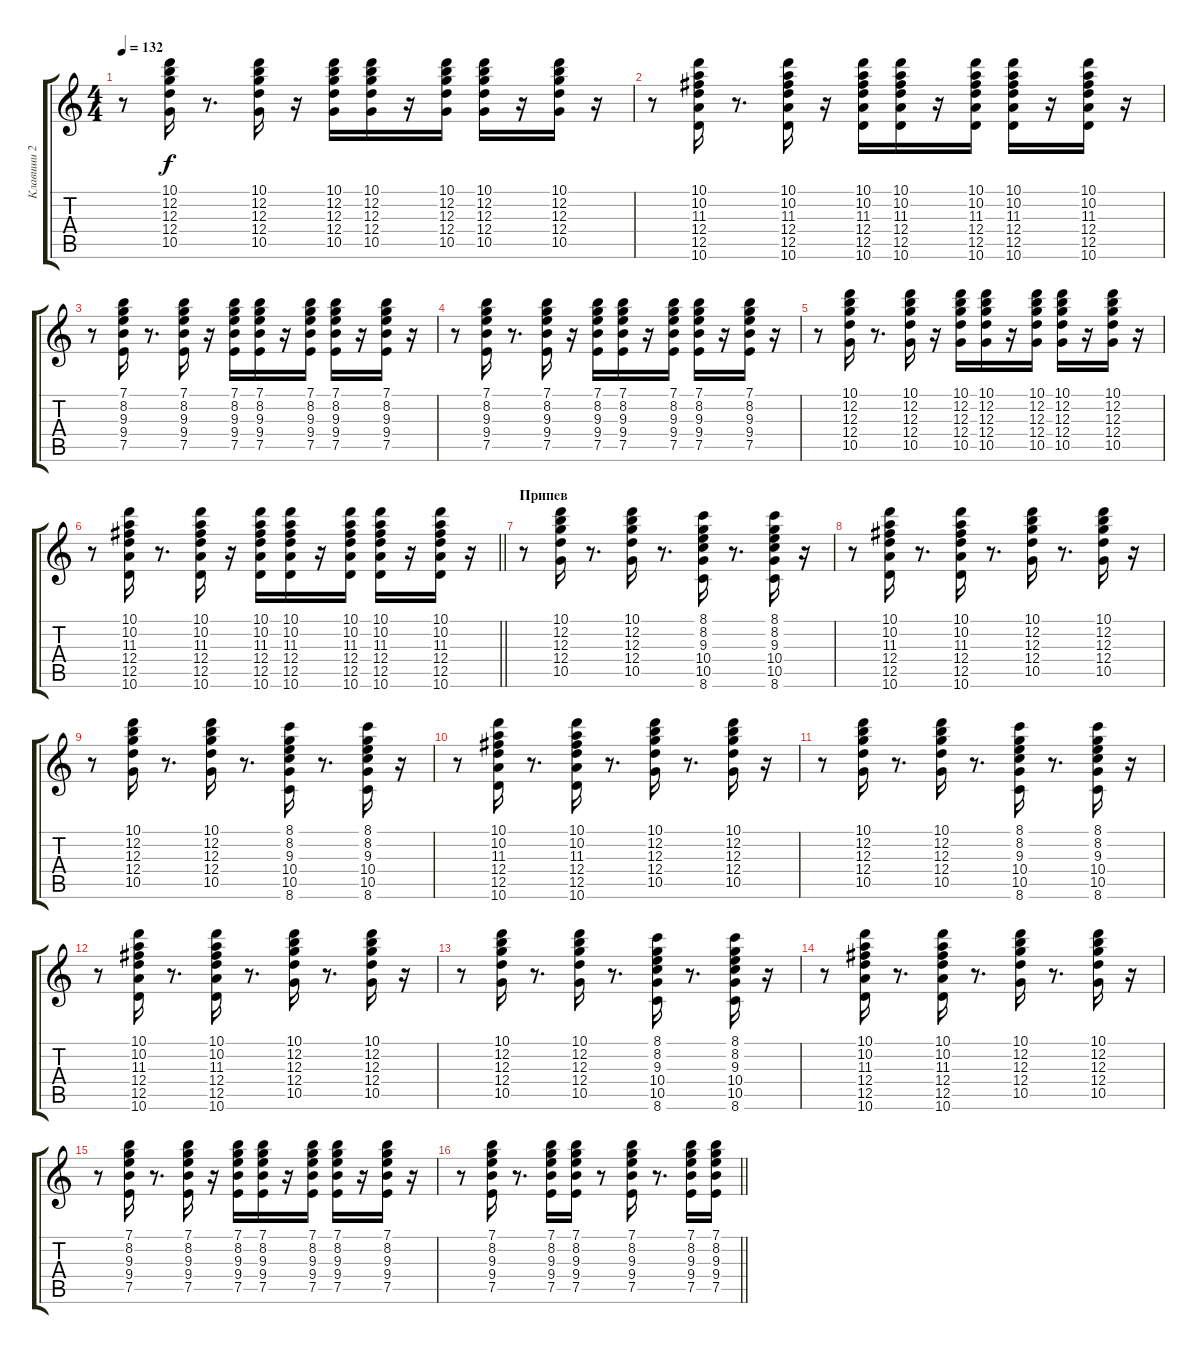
\track ("Клавиши 2" "Клавиши 2") {instrument synthbass1}
\staff {score tabs}
\tuning (E4 B3 G3 D3 A2 E2) {hide}
\ts (4 4)
\tempo 132
\clef g2
\ks c
r.8{dy f} (10.1 12.2 12.3 12.4 10.5).16 r.8{d} (10.1 12.2 12.3 12.4 10.5).16 r.16 (10.1 12.2 12.3 12.4 10.5).16 (10.1 12.2 12.3 12.4 10.5).16 r.16 (10.1 12.2 12.3 12.4 10.5).16 (10.1 12.2 12.3 12.4 10.5).16 r.16 (10.1 12.2 12.3 12.4 10.5).16 r.16 |
r.8 (10.1 10.2 11.3 12.4 12.5 10.6).16 r.8{d} (10.1 10.2 11.3 12.4 12.5 10.6).16 r.16 (10.1 10.2 11.3 12.4 12.5 10.6).16 (10.1 10.2 11.3 12.4 12.5 10.6).16 r.16 (10.1 10.2 11.3 12.4 12.5 10.6).16 (10.1 10.2 11.3 12.4 12.5 10.6).16 r.16 (10.1 10.2 11.3 12.4 12.5 10.6).16 r.16 |
r.8 (7.1 8.2 9.3 9.4 7.5).16 r.8{d} (7.1 8.2 9.3 9.4 7.5).16 r.16 (7.1 8.2 9.3 9.4 7.5).16 (7.1 8.2 9.3 9.4 7.5).16 r.16 (7.1 8.2 9.3 9.4 7.5).16 (7.1 8.2 9.3 9.4 7.5).16 r.16 (7.1 8.2 9.3 9.4 7.5).16 r.16 |
r.8 (7.1 8.2 9.3 9.4 7.5).16 r.8{d} (7.1 8.2 9.3 9.4 7.5).16 r.16 (7.1 8.2 9.3 9.4 7.5).16 (7.1 8.2 9.3 9.4 7.5).16 r.16 (7.1 8.2 9.3 9.4 7.5).16 (7.1 8.2 9.3 9.4 7.5).16 r.16 (7.1 8.2 9.3 9.4 7.5).16 r.16 |
r.8 (10.1 12.2 12.3 12.4 10.5).16 r.8{d} (10.1 12.2 12.3 12.4 10.5).16 r.16 (10.1 12.2 12.3 12.4 10.5).16 (10.1 12.2 12.3 12.4 10.5).16 r.16 (10.1 12.2 12.3 12.4 10.5).16 (10.1 12.2 12.3 12.4 10.5).16 r.16 (10.1 12.2 12.3 12.4 10.5).16 r.16 |
\barLineRight lightlight
r.8 (10.1 10.2 11.3 12.4 12.5 10.6).16 r.8{d} (10.1 10.2 11.3 12.4 12.5 10.6).16 r.16 (10.1 10.2 11.3 12.4 12.5 10.6).16 (10.1 10.2 11.3 12.4 12.5 10.6).16 r.16 (10.1 10.2 11.3 12.4 12.5 10.6).16 (10.1 10.2 11.3 12.4 12.5 10.6).16 r.16 (10.1 10.2 11.3 12.4 12.5 10.6).16 r.16 |
\section ("" "Припев")
r.8 (10.1 12.2 12.3 12.4 10.5).16 r.8{d} (10.1 12.2 12.3 12.4 10.5).16 r.8{d} (8.1 8.2 9.3 10.4 10.5 8.6).16 r.8{d} (8.1 8.2 9.3 10.4 10.5 8.6).16 r.16 |
r.8 (10.1 10.2 11.3 12.4 12.5 10.6).16 r.8{d} (10.1 10.2 11.3 12.4 12.5 10.6).16 r.8{d} (10.1 12.2 12.3 12.4 10.5).16 r.8{d} (10.1 12.2 12.3 12.4 10.5).16 r.16 |
r.8 (10.1 12.2 12.3 12.4 10.5).16 r.8{d} (10.1 12.2 12.3 12.4 10.5).16 r.8{d} (8.1 8.2 9.3 10.4 10.5 8.6).16 r.8{d} (8.1 8.2 9.3 10.4 10.5 8.6).16 r.16 |
r.8 (10.1 10.2 11.3 12.4 12.5 10.6).16 r.8{d} (10.1 10.2 11.3 12.4 12.5 10.6).16 r.8{d} (10.1 12.2 12.3 12.4 10.5).16 r.8{d} (10.1 12.2 12.3 12.4 10.5).16 r.16 |
r.8 (10.1 12.2 12.3 12.4 10.5).16 r.8{d} (10.1 12.2 12.3 12.4 10.5).16 r.8{d} (8.1 8.2 9.3 10.4 10.5 8.6).16 r.8{d} (8.1 8.2 9.3 10.4 10.5 8.6).16 r.16 |
r.8 (10.1 10.2 11.3 12.4 12.5 10.6).16 r.8{d} (10.1 10.2 11.3 12.4 12.5 10.6).16 r.8{d} (10.1 12.2 12.3 12.4 10.5).16 r.8{d} (10.1 12.2 12.3 12.4 10.5).16 r.16 |
r.8 (10.1 12.2 12.3 12.4 10.5).16 r.8{d} (10.1 12.2 12.3 12.4 10.5).16 r.8{d} (8.1 8.2 9.3 10.4 10.5 8.6).16 r.8{d} (8.1 8.2 9.3 10.4 10.5 8.6).16 r.16 |
r.8 (10.1 10.2 11.3 12.4 12.5 10.6).16 r.8{d} (10.1 10.2 11.3 12.4 12.5 10.6).16 r.8{d} (10.1 12.2 12.3 12.4 10.5).16 r.8{d} (10.1 12.2 12.3 12.4 10.5).16 r.16 |
r.8 (7.1 8.2 9.3 9.4 7.5).16 r.8{d} (7.1 8.2 9.3 9.4 7.5).16 r.16 (7.1 8.2 9.3 9.4 7.5).16 (7.1 8.2 9.3 9.4 7.5).16 r.16 (7.1 8.2 9.3 9.4 7.5).16 (7.1 8.2 9.3 9.4 7.5).16 r.16 (7.1 8.2 9.3 9.4 7.5).16 r.16 |
\barLineRight lightlight
r.8 (7.1 8.2 9.3 9.4 7.5).16 r.8{d} (7.1 8.2 9.3 9.4 7.5).16 (7.1 8.2 9.3 9.4 7.5).16 r.8 (7.1 8.2 9.3 9.4 7.5).16 r.8{d} (7.1 8.2 9.3 9.4 7.5).16 (7.1 8.2 9.3 9.4 7.5).16
